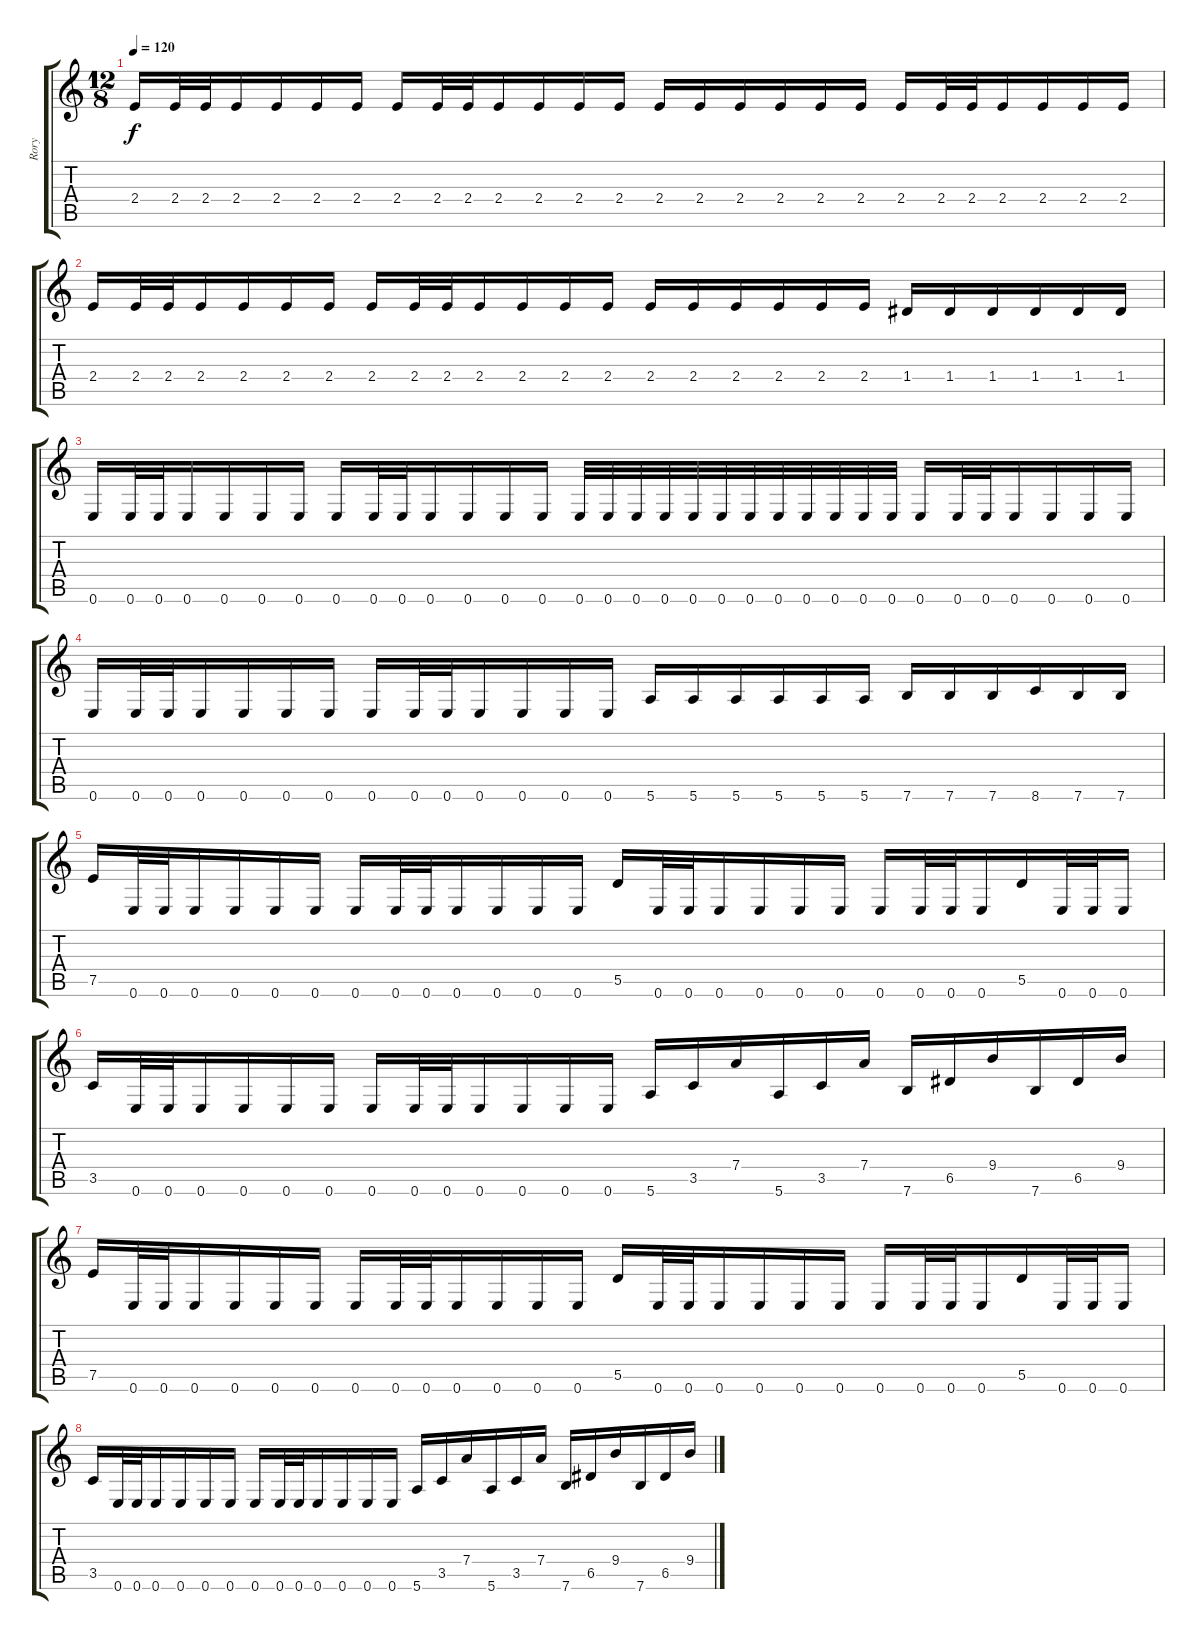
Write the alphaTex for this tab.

\track ("Rory" "Rory") {instrument distortionguitar}
\staff {score tabs}
\tuning (E4 B3 G3 D3 A2 E2) {hide}
\ts (12 8)
\tempo 120
\clef g2
\ks c
2.4.16{dy f} 2.4.32 2.4.32 2.4.16 2.4.16 2.4.16 2.4.16 2.4.16 2.4.32 2.4.32 2.4.16 2.4.16 2.4.16 2.4.16 2.4.16 2.4.16 2.4.16 2.4.16 2.4.16 2.4.16 2.4.16 2.4.32 2.4.32 2.4.16 2.4.16 2.4.16 2.4.16 |
2.4.16 2.4.32 2.4.32 2.4.16 2.4.16 2.4.16 2.4.16 2.4.16 2.4.32 2.4.32 2.4.16 2.4.16 2.4.16 2.4.16 2.4.16 2.4.16 2.4.16 2.4.16 2.4.16 2.4.16 1.4.16 1.4.16 1.4.16 1.4.16 1.4.16 1.4.16 |
0.6.16 0.6.32 0.6.32 0.6.16 0.6.16 0.6.16 0.6.16 0.6.16 0.6.32 0.6.32 0.6.16 0.6.16 0.6.16 0.6.16 0.6.32 0.6.32 0.6.32 0.6.32 0.6.32 0.6.32 0.6.32 0.6.32 0.6.32 0.6.32 0.6.32 0.6.32 0.6.16 0.6.32 0.6.32 0.6.16 0.6.16 0.6.16 0.6.16 |
0.6.16 0.6.32 0.6.32 0.6.16 0.6.16 0.6.16 0.6.16 0.6.16 0.6.32 0.6.32 0.6.16 0.6.16 0.6.16 0.6.16 5.6.16 5.6.16 5.6.16 5.6.16 5.6.16 5.6.16 7.6.16 7.6.16 7.6.16 8.6.16 7.6.16 7.6.16 |
7.5.16 0.6.32 0.6.32 0.6.16 0.6.16 0.6.16 0.6.16 0.6.16 0.6.32 0.6.32 0.6.16 0.6.16 0.6.16 0.6.16 5.5.16 0.6.32 0.6.32 0.6.16 0.6.16 0.6.16 0.6.16 0.6.16 0.6.32 0.6.32 0.6.16 5.5.16 0.6.32 0.6.32 0.6.16 |
3.5.16 0.6.32 0.6.32 0.6.16 0.6.16 0.6.16 0.6.16 0.6.16 0.6.32 0.6.32 0.6.16 0.6.16 0.6.16 0.6.16 5.6.16 3.5.16 7.4.16 5.6.16 3.5.16 7.4.16 7.6.16 6.5.16 9.4.16 7.6.16 6.5.16 9.4.16 |
7.5.16 0.6.32 0.6.32 0.6.16 0.6.16 0.6.16 0.6.16 0.6.16 0.6.32 0.6.32 0.6.16 0.6.16 0.6.16 0.6.16 5.5.16 0.6.32 0.6.32 0.6.16 0.6.16 0.6.16 0.6.16 0.6.16 0.6.32 0.6.32 0.6.16 5.5.16 0.6.32 0.6.32 0.6.16 |
3.5.16 0.6.32 0.6.32 0.6.16 0.6.16 0.6.16 0.6.16 0.6.16 0.6.32 0.6.32 0.6.16 0.6.16 0.6.16 0.6.16 5.6.16 3.5.16 7.4.16 5.6.16 3.5.16 7.4.16 7.6.16 6.5.16 9.4.16 7.6.16 6.5.16 9.4.16
